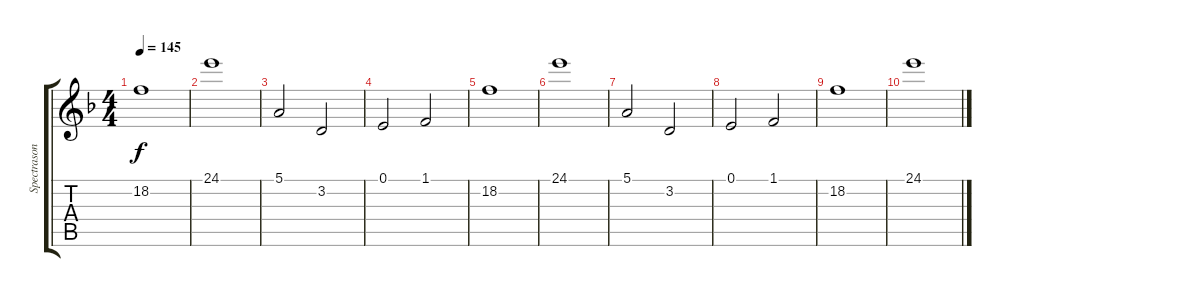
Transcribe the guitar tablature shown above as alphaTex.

\track ("Spectrasonics Omnisphere" "Spectrason") {instrument tremolostrings}
\staff {score tabs}
\tuning (E4 B3 G3 D3 A2 E2) {hide}
\ts (4 4)
\tempo 145
\clef g2
\ks f
18.2.1{dy f} |
24.1.1 |
5.1.2 3.2.2 |
0.1.2 1.1.2 |
18.2.1 |
24.1.1 |
5.1.2 3.2.2 |
0.1.2 1.1.2 |
18.2.1 |
24.1.1
